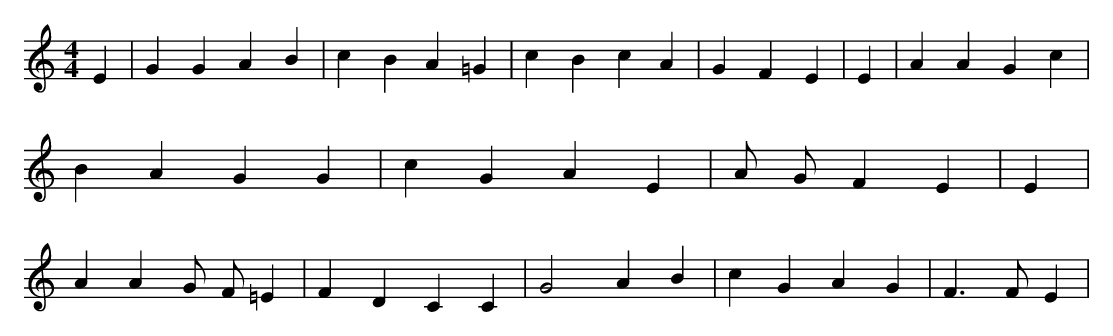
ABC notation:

X:1
M:4/4
L:1/8
K:C
E2 | G2 G2 A2 B2 | c2 B2 A2 =G2 | c2 B2 c2 A2 | G2 F2 E2 | E2 | A2 A2 G2 c2 | B2 A2 G2 G2 | c2 G2 A2 E2 | A G F2 E2 | E2 | A2 A2 G F =E2 | F2 D2 C2 C2 | G4 A2 B2 | c2 G2 A2 G2 | F3 F E2 |
